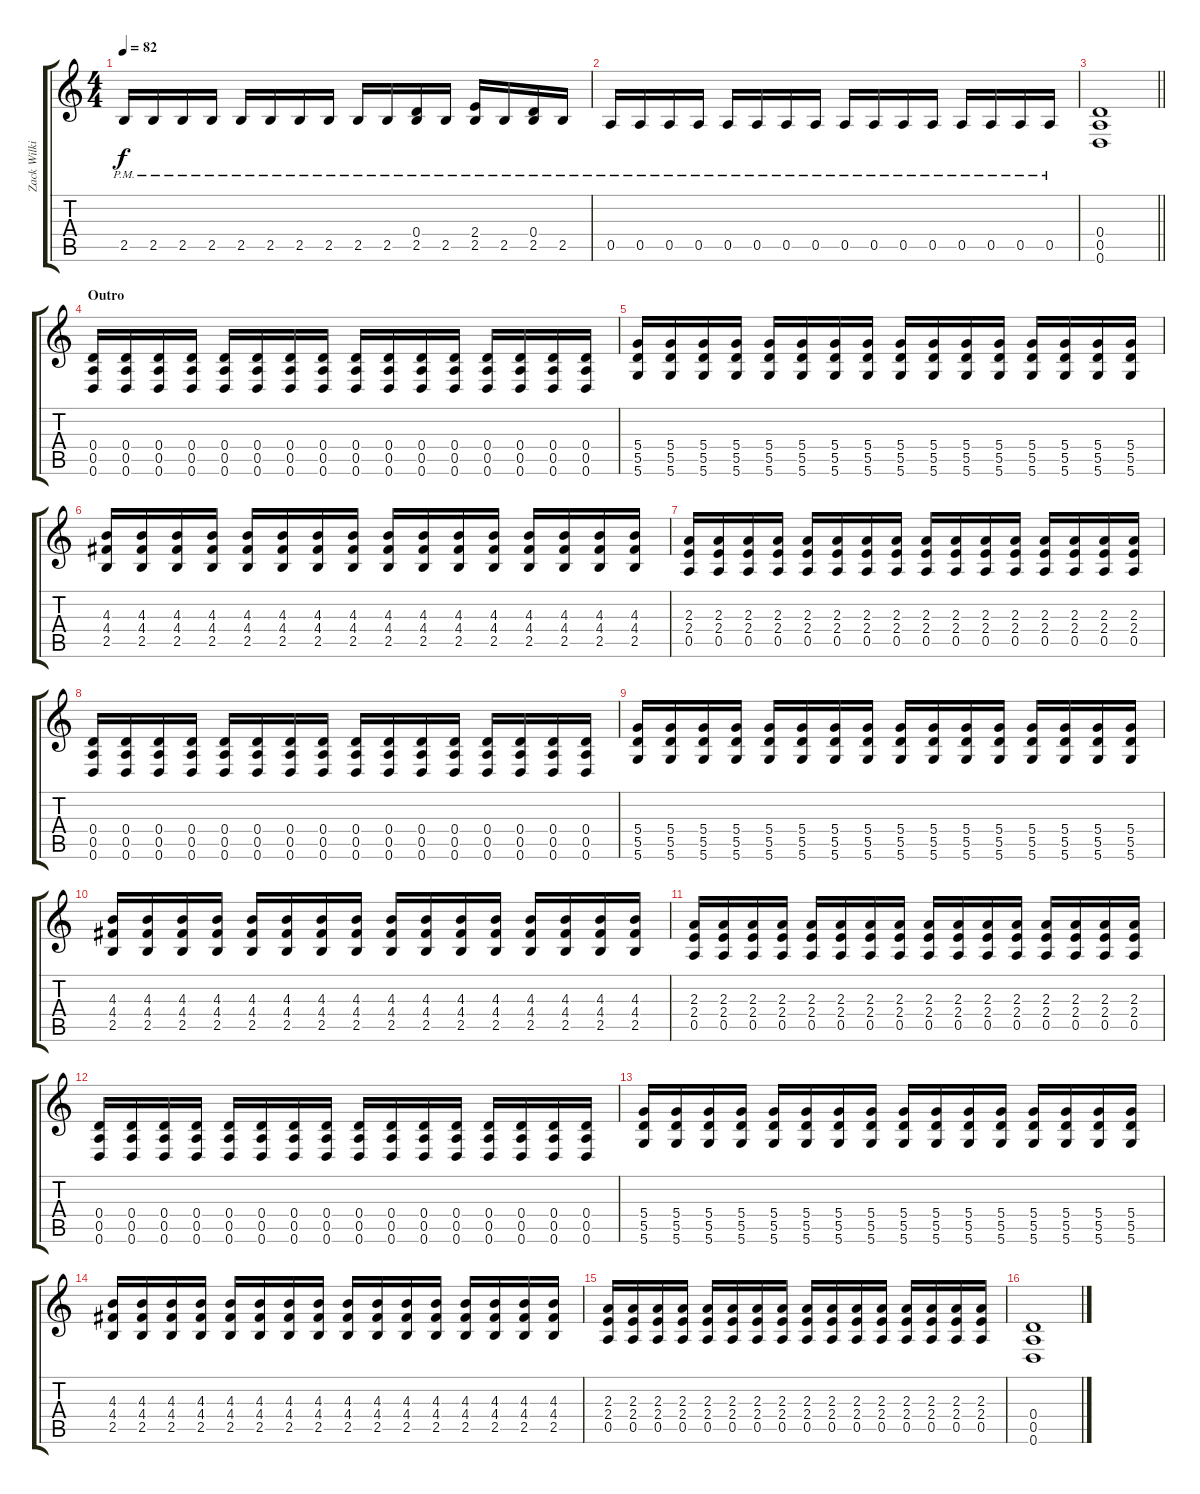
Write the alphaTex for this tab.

\track ("Zack Wilkinson" "Zack Wilki") {instrument overdrivenguitar}
\staff {score tabs}
\tuning (E4 B3 G3 D3 A2 D2) {hide}
\ts (4 4)
\tempo 82
\clef g2
\ks c
2.5{pm}.16{dy f} 2.5{pm}.16 2.5{pm}.16 2.5{pm}.16 2.5{pm}.16 2.5{pm}.16 2.5{pm}.16 2.5{pm}.16 2.5{pm}.16 2.5{pm}.16 (0.4{pm} 2.5{pm}).16 2.5{pm}.16 (2.4{pm} 2.5{pm}).16 2.5{pm}.16 (0.4{pm} 2.5{pm}).16 2.5{pm}.16 |
0.5{pm}.16 0.5{pm}.16 0.5{pm}.16 0.5{pm}.16 0.5{pm}.16 0.5{pm}.16 0.5{pm}.16 0.5{pm}.16 0.5{pm}.16 0.5{pm}.16 0.5{pm}.16 0.5{pm}.16 0.5{pm}.16 0.5{pm}.16 0.5{pm}.16 0.5{pm}.16 |
\barLineRight lightlight
(0.4 0.5 0.6).1 |
\section ("" "Outro")
(0.4 0.5 0.6).16 (0.4 0.5 0.6).16 (0.4 0.5 0.6).16 (0.4 0.5 0.6).16 (0.4 0.5 0.6).16 (0.4 0.5 0.6).16 (0.4 0.5 0.6).16 (0.4 0.5 0.6).16 (0.4 0.5 0.6).16 (0.4 0.5 0.6).16 (0.4 0.5 0.6).16 (0.4 0.5 0.6).16 (0.4 0.5 0.6).16 (0.4 0.5 0.6).16 (0.4 0.5 0.6).16 (0.4 0.5 0.6).16 |
(5.4 5.5 5.6).16 (5.4 5.5 5.6).16 (5.4 5.5 5.6).16 (5.4 5.5 5.6).16 (5.4 5.5 5.6).16 (5.4 5.5 5.6).16 (5.4 5.5 5.6).16 (5.4 5.5 5.6).16 (5.4 5.5 5.6).16 (5.4 5.5 5.6).16 (5.4 5.5 5.6).16 (5.4 5.5 5.6).16 (5.4 5.5 5.6).16 (5.4 5.5 5.6).16 (5.4 5.5 5.6).16 (5.4 5.5 5.6).16 |
(4.3 4.4 2.5).16 (4.3 4.4 2.5).16 (4.3 4.4 2.5).16 (4.3 4.4 2.5).16 (4.3 4.4 2.5).16 (4.3 4.4 2.5).16 (4.3 4.4 2.5).16 (4.3 4.4 2.5).16 (4.3 4.4 2.5).16 (4.3 4.4 2.5).16 (4.3 4.4 2.5).16 (4.3 4.4 2.5).16 (4.3 4.4 2.5).16 (4.3 4.4 2.5).16 (4.3 4.4 2.5).16 (4.3 4.4 2.5).16 |
(2.3 2.4 0.5).16 (2.3 2.4 0.5).16 (2.3 2.4 0.5).16 (2.3 2.4 0.5).16 (2.3 2.4 0.5).16 (2.3 2.4 0.5).16 (2.3 2.4 0.5).16 (2.3 2.4 0.5).16 (2.3 2.4 0.5).16 (2.3 2.4 0.5).16 (2.3 2.4 0.5).16 (2.3 2.4 0.5).16 (2.3 2.4 0.5).16 (2.3 2.4 0.5).16 (2.3 2.4 0.5).16 (2.3 2.4 0.5).16 |
(0.4 0.5 0.6).16 (0.4 0.5 0.6).16 (0.4 0.5 0.6).16 (0.4 0.5 0.6).16 (0.4 0.5 0.6).16 (0.4 0.5 0.6).16 (0.4 0.5 0.6).16 (0.4 0.5 0.6).16 (0.4 0.5 0.6).16 (0.4 0.5 0.6).16 (0.4 0.5 0.6).16 (0.4 0.5 0.6).16 (0.4 0.5 0.6).16 (0.4 0.5 0.6).16 (0.4 0.5 0.6).16 (0.4 0.5 0.6).16 |
(5.4 5.5 5.6).16 (5.4 5.5 5.6).16 (5.4 5.5 5.6).16 (5.4 5.5 5.6).16 (5.4 5.5 5.6).16 (5.4 5.5 5.6).16 (5.4 5.5 5.6).16 (5.4 5.5 5.6).16 (5.4 5.5 5.6).16 (5.4 5.5 5.6).16 (5.4 5.5 5.6).16 (5.4 5.5 5.6).16 (5.4 5.5 5.6).16 (5.4 5.5 5.6).16 (5.4 5.5 5.6).16 (5.4 5.5 5.6).16 |
(4.3 4.4 2.5).16 (4.3 4.4 2.5).16 (4.3 4.4 2.5).16 (4.3 4.4 2.5).16 (4.3 4.4 2.5).16 (4.3 4.4 2.5).16 (4.3 4.4 2.5).16 (4.3 4.4 2.5).16 (4.3 4.4 2.5).16 (4.3 4.4 2.5).16 (4.3 4.4 2.5).16 (4.3 4.4 2.5).16 (4.3 4.4 2.5).16 (4.3 4.4 2.5).16 (4.3 4.4 2.5).16 (4.3 4.4 2.5).16 |
(2.3 2.4 0.5).16 (2.3 2.4 0.5).16 (2.3 2.4 0.5).16 (2.3 2.4 0.5).16 (2.3 2.4 0.5).16 (2.3 2.4 0.5).16 (2.3 2.4 0.5).16 (2.3 2.4 0.5).16 (2.3 2.4 0.5).16 (2.3 2.4 0.5).16 (2.3 2.4 0.5).16 (2.3 2.4 0.5).16 (2.3 2.4 0.5).16 (2.3 2.4 0.5).16 (2.3 2.4 0.5).16 (2.3 2.4 0.5).16 |
(0.4 0.5 0.6).16 (0.4 0.5 0.6).16 (0.4 0.5 0.6).16 (0.4 0.5 0.6).16 (0.4 0.5 0.6).16 (0.4 0.5 0.6).16 (0.4 0.5 0.6).16 (0.4 0.5 0.6).16 (0.4 0.5 0.6).16 (0.4 0.5 0.6).16 (0.4 0.5 0.6).16 (0.4 0.5 0.6).16 (0.4 0.5 0.6).16 (0.4 0.5 0.6).16 (0.4 0.5 0.6).16 (0.4 0.5 0.6).16 |
(5.4 5.5 5.6).16 (5.4 5.5 5.6).16 (5.4 5.5 5.6).16 (5.4 5.5 5.6).16 (5.4 5.5 5.6).16 (5.4 5.5 5.6).16 (5.4 5.5 5.6).16 (5.4 5.5 5.6).16 (5.4 5.5 5.6).16 (5.4 5.5 5.6).16 (5.4 5.5 5.6).16 (5.4 5.5 5.6).16 (5.4 5.5 5.6).16 (5.4 5.5 5.6).16 (5.4 5.5 5.6).16 (5.4 5.5 5.6).16 |
(4.3 4.4 2.5).16 (4.3 4.4 2.5).16 (4.3 4.4 2.5).16 (4.3 4.4 2.5).16 (4.3 4.4 2.5).16 (4.3 4.4 2.5).16 (4.3 4.4 2.5).16 (4.3 4.4 2.5).16 (4.3 4.4 2.5).16 (4.3 4.4 2.5).16 (4.3 4.4 2.5).16 (4.3 4.4 2.5).16 (4.3 4.4 2.5).16 (4.3 4.4 2.5).16 (4.3 4.4 2.5).16 (4.3 4.4 2.5).16 |
(2.3 2.4 0.5).16 (2.3 2.4 0.5).16 (2.3 2.4 0.5).16 (2.3 2.4 0.5).16 (2.3 2.4 0.5).16 (2.3 2.4 0.5).16 (2.3 2.4 0.5).16 (2.3 2.4 0.5).16 (2.3 2.4 0.5).16 (2.3 2.4 0.5).16 (2.3 2.4 0.5).16 (2.3 2.4 0.5).16 (2.3 2.4 0.5).16 (2.3 2.4 0.5).16 (2.3 2.4 0.5).16 (2.3 2.4 0.5).16 |
(0.4 0.5 0.6).1
